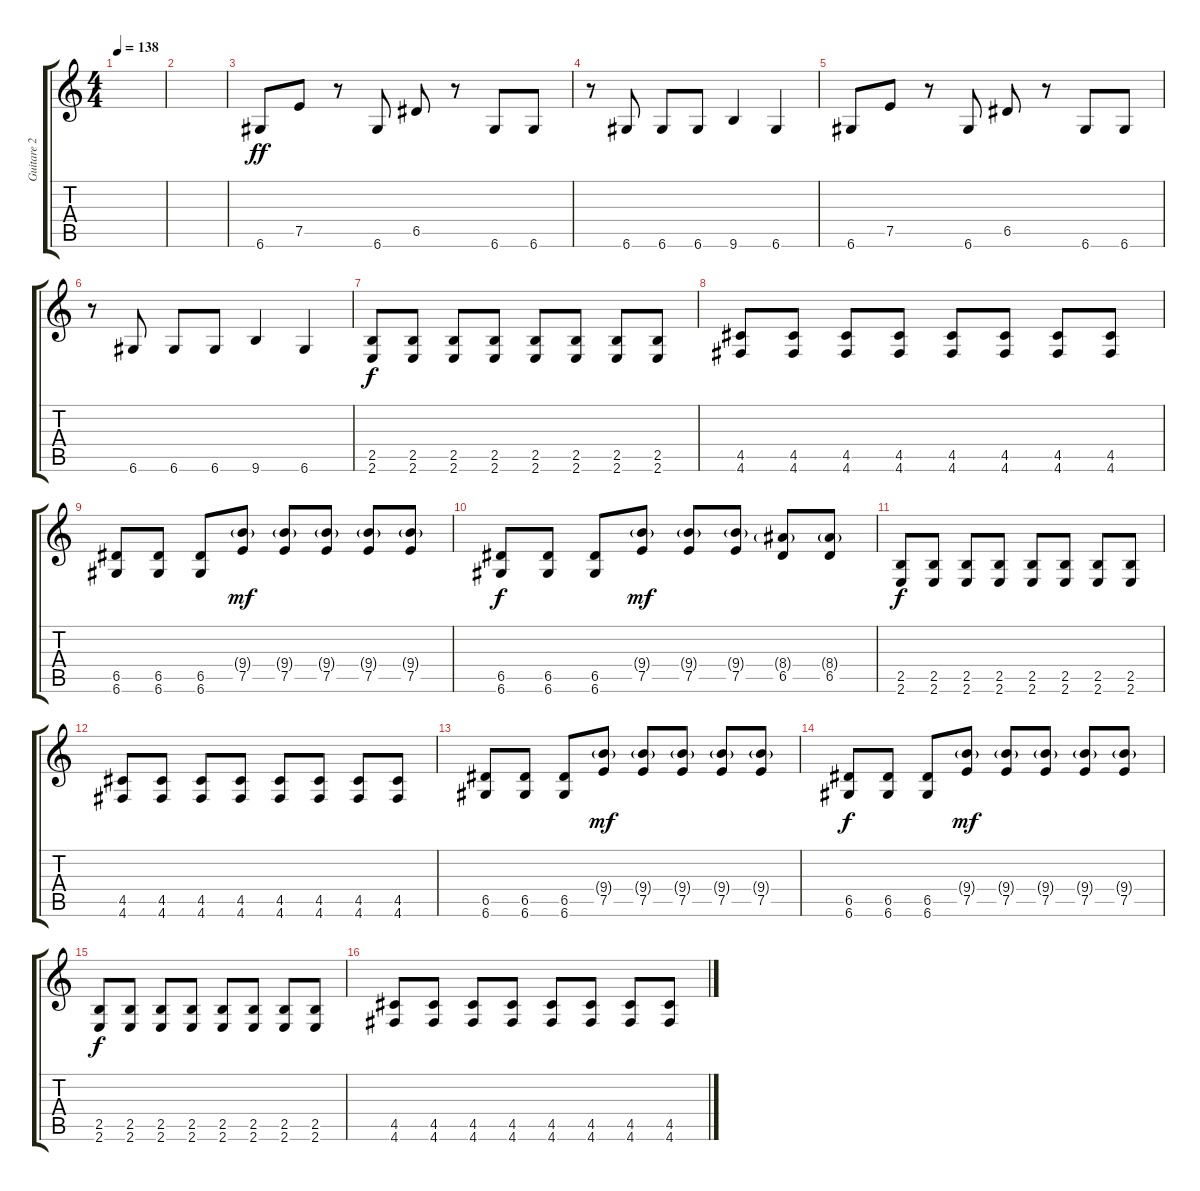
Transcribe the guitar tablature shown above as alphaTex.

\track ("Guitare 2" "Guitare 2") {instrument overdrivenguitar}
\staff {score tabs}
\tuning (E4 B3 G3 D3 A2 D2) {hide}
\ts (4 4)
\tempo 138
\clef g2
\ks c
|
|
6.6.8{dy ff} 7.5.8 r.8 6.6.8 6.5.8 r.8 6.6.8 6.6.8 |
r.8 6.6.8 6.6.8 6.6.8 9.6.4 6.6.4 |
6.6.8 7.5.8 r.8 6.6.8 6.5.8 r.8 6.6.8 6.6.8 |
r.8 6.6.8 6.6.8 6.6.8 9.6.4 6.6.4 |
(2.5 2.6).8{dy f} (2.5 2.6).8 (2.5 2.6).8 (2.5 2.6).8 (2.5 2.6).8 (2.5 2.6).8 (2.5 2.6).8 (2.5 2.6).8 |
(4.5 4.6).8 (4.5 4.6).8 (4.5 4.6).8 (4.5 4.6).8 (4.5 4.6).8 (4.5 4.6).8 (4.5 4.6).8 (4.5 4.6).8 |
(6.5 6.6).8 (6.5 6.6).8 (6.5 6.6).8 (9.4{g} 7.5).8{dy mf} (9.4{g} 7.5).8 (9.4{g} 7.5).8 (9.4{g} 7.5).8 (9.4{g} 7.5).8 |
(6.5 6.6).8{dy f} (6.5 6.6).8 (6.5 6.6).8 (9.4{g} 7.5).8{dy mf} (9.4{g} 7.5).8 (9.4{g} 7.5).8 (8.4{g} 6.5).8 (8.4{g} 6.5).8 |
(2.5 2.6).8{dy f} (2.5 2.6).8 (2.5 2.6).8 (2.5 2.6).8 (2.5 2.6).8 (2.5 2.6).8 (2.5 2.6).8 (2.5 2.6).8 |
(4.5 4.6).8 (4.5 4.6).8 (4.5 4.6).8 (4.5 4.6).8 (4.5 4.6).8 (4.5 4.6).8 (4.5 4.6).8 (4.5 4.6).8 |
(6.5 6.6).8 (6.5 6.6).8 (6.5 6.6).8 (9.4{g} 7.5).8{dy mf} (9.4{g} 7.5).8 (9.4{g} 7.5).8 (9.4{g} 7.5).8 (9.4{g} 7.5).8 |
(6.5 6.6).8{dy f} (6.5 6.6).8 (6.5 6.6).8 (9.4{g} 7.5).8{dy mf} (9.4{g} 7.5).8 (9.4{g} 7.5).8 (9.4{g} 7.5).8 (9.4{g} 7.5).8 |
(2.5 2.6).8{dy f} (2.5 2.6).8 (2.5 2.6).8 (2.5 2.6).8 (2.5 2.6).8 (2.5 2.6).8 (2.5 2.6).8 (2.5 2.6).8 |
(4.5 4.6).8 (4.5 4.6).8 (4.5 4.6).8 (4.5 4.6).8 (4.5 4.6).8 (4.5 4.6).8 (4.5 4.6).8 (4.5 4.6).8
